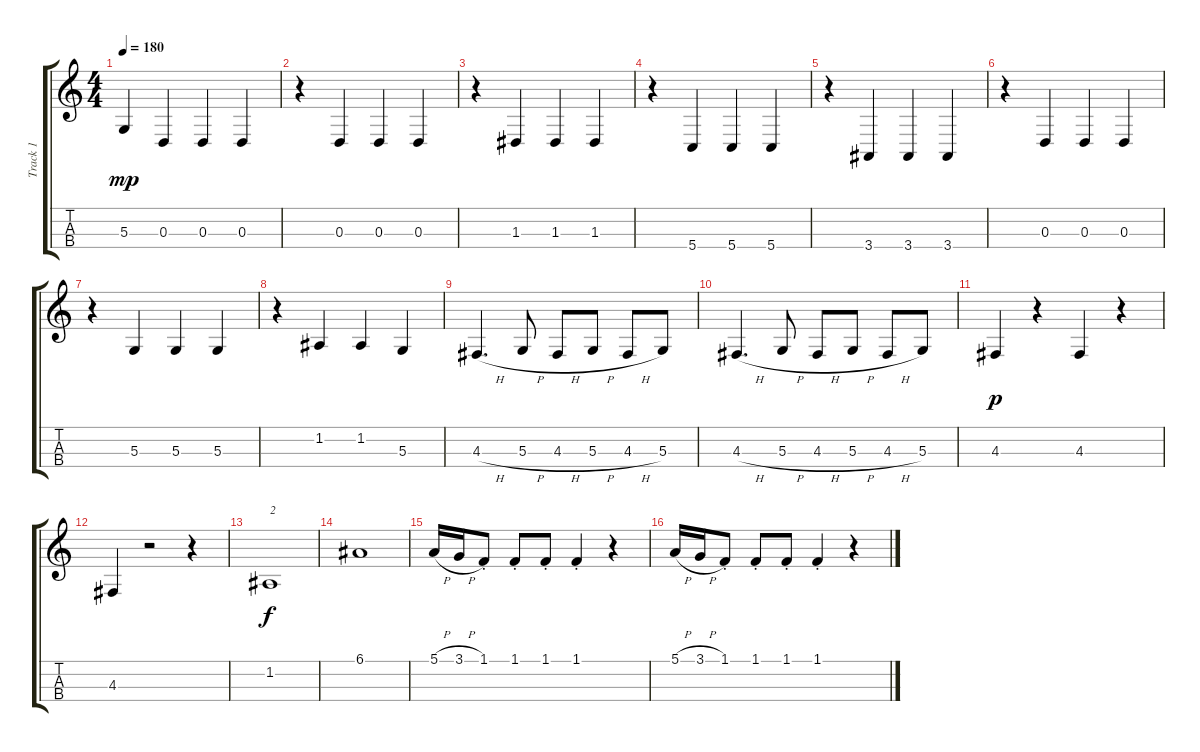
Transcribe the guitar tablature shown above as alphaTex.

\track ("Track 1" "Track 1") {instrument violin}
\staff {score tabs}
\tuning (E4 A3 D3 G2) {hide}
\ts (4 4)
\tempo 180
\clef g2
\ks c
5.3.4{dy mp} 0.3.4 0.3.4 0.3.4 |
r.4 0.3.4 0.3.4 0.3.4 |
r.4 1.3.4 1.3.4 1.3.4 |
r.4 5.4.4 5.4.4 5.4.4 |
r.4 3.4.4 3.4.4 3.4.4 |
r.4 0.3.4 0.3.4 0.3.4 |
r.4 5.3.4 5.3.4 5.3.4 |
r.4 1.2.4 1.2.4 5.3.4 |
4.3{h}.4{d} 5.3{h}.8 4.3{h}.8 5.3{h}.8 4.3{h}.8 5.3.8 |
4.3{h}.4{d} 5.3{h}.8 4.3{h}.8 5.3{h}.8 4.3{h}.8 5.3.8 |
4.3.4{dy p} r.4 4.3.4 r.4 |
4.3.4 r.2 r.4 |
1.2.1{txt "2" dy f} |
6.1.1 |
5.1{h}.16 3.1{h}.16 1.1{st}.8 1.1{st}.8 1.1{st}.8 1.1{st}.4 r.4 |
5.1{h}.16 3.1{h}.16 1.1{st}.8 1.1{st}.8 1.1{st}.8 1.1{st}.4 r.4
